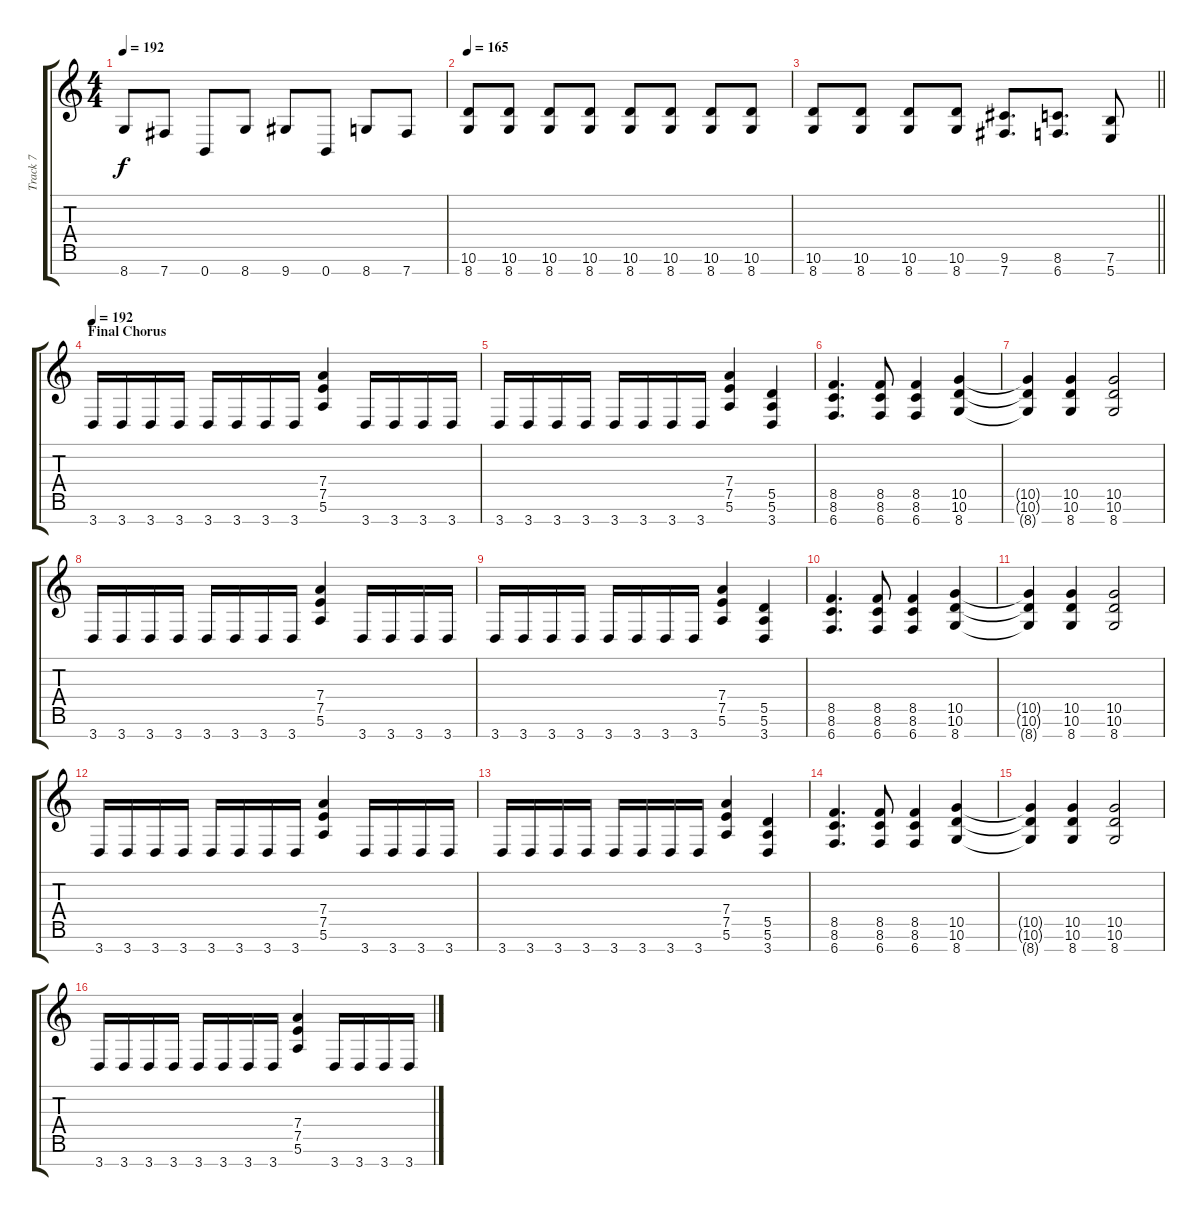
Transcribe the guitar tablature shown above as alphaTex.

\track ("Track 7" "Track 7") {instrument distortionguitar}
\staff {score tabs}
\tuning (E4 B3 G3 D3 A2 E2 B1) {hide}
\ts (4 4)
\tempo 192
\clef g2
\ks c
8.7.8{dy f} 7.7.8 0.7.8 8.7.8 9.7.8 0.7.8 8.7.8 7.7.8 |
\tempo 165
(10.6 8.7).8 (10.6 8.7).8 (10.6 8.7).8 (10.6 8.7).8 (10.6 8.7).8 (10.6 8.7).8 (10.6 8.7).8 (10.6 8.7).8 |
\barLineRight lightlight
(10.6 8.7).8 (10.6 8.7).8 (10.6 8.7).8 (10.6 8.7).8 (9.6 7.7).8{d} (8.6 6.7).8{d} (7.6 5.7).8 |
\section ("" "Final Chorus")
\tempo 192
3.7.16 3.7.16 3.7.16 3.7.16 3.7.16 3.7.16 3.7.16 3.7.16 (7.4 7.5 5.6).4 3.7.16 3.7.16 3.7.16 3.7.16 |
3.7.16 3.7.16 3.7.16 3.7.16 3.7.16 3.7.16 3.7.16 3.7.16 (7.4 7.5 5.6).4 (5.5 5.6 3.7).4 |
(8.5 8.6 6.7).4{d} (8.5 8.6 6.7).8 (8.5 8.6 6.7).4 (10.5 10.6 8.7).4 |
(10.5{t} 10.6{t} 8.7{t}).4 (10.5 10.6 8.7).4 (10.5 10.6 8.7).2 |
3.7.16 3.7.16 3.7.16 3.7.16 3.7.16 3.7.16 3.7.16 3.7.16 (7.4 7.5 5.6).4 3.7.16 3.7.16 3.7.16 3.7.16 |
3.7.16 3.7.16 3.7.16 3.7.16 3.7.16 3.7.16 3.7.16 3.7.16 (7.4 7.5 5.6).4 (5.5 5.6 3.7).4 |
(8.5 8.6 6.7).4{d} (8.5 8.6 6.7).8 (8.5 8.6 6.7).4 (10.5 10.6 8.7).4 |
(10.5{t} 10.6{t} 8.7{t}).4 (10.5 10.6 8.7).4 (10.5 10.6 8.7).2 |
3.7.16 3.7.16 3.7.16 3.7.16 3.7.16 3.7.16 3.7.16 3.7.16 (7.4 7.5 5.6).4 3.7.16 3.7.16 3.7.16 3.7.16 |
3.7.16 3.7.16 3.7.16 3.7.16 3.7.16 3.7.16 3.7.16 3.7.16 (7.4 7.5 5.6).4 (5.5 5.6 3.7).4 |
(8.5 8.6 6.7).4{d} (8.5 8.6 6.7).8 (8.5 8.6 6.7).4 (10.5 10.6 8.7).4 |
(10.5{t} 10.6{t} 8.7{t}).4 (10.5 10.6 8.7).4 (10.5 10.6 8.7).2 |
3.7.16 3.7.16 3.7.16 3.7.16 3.7.16 3.7.16 3.7.16 3.7.16 (7.4 7.5 5.6).4 3.7.16 3.7.16 3.7.16 3.7.16
